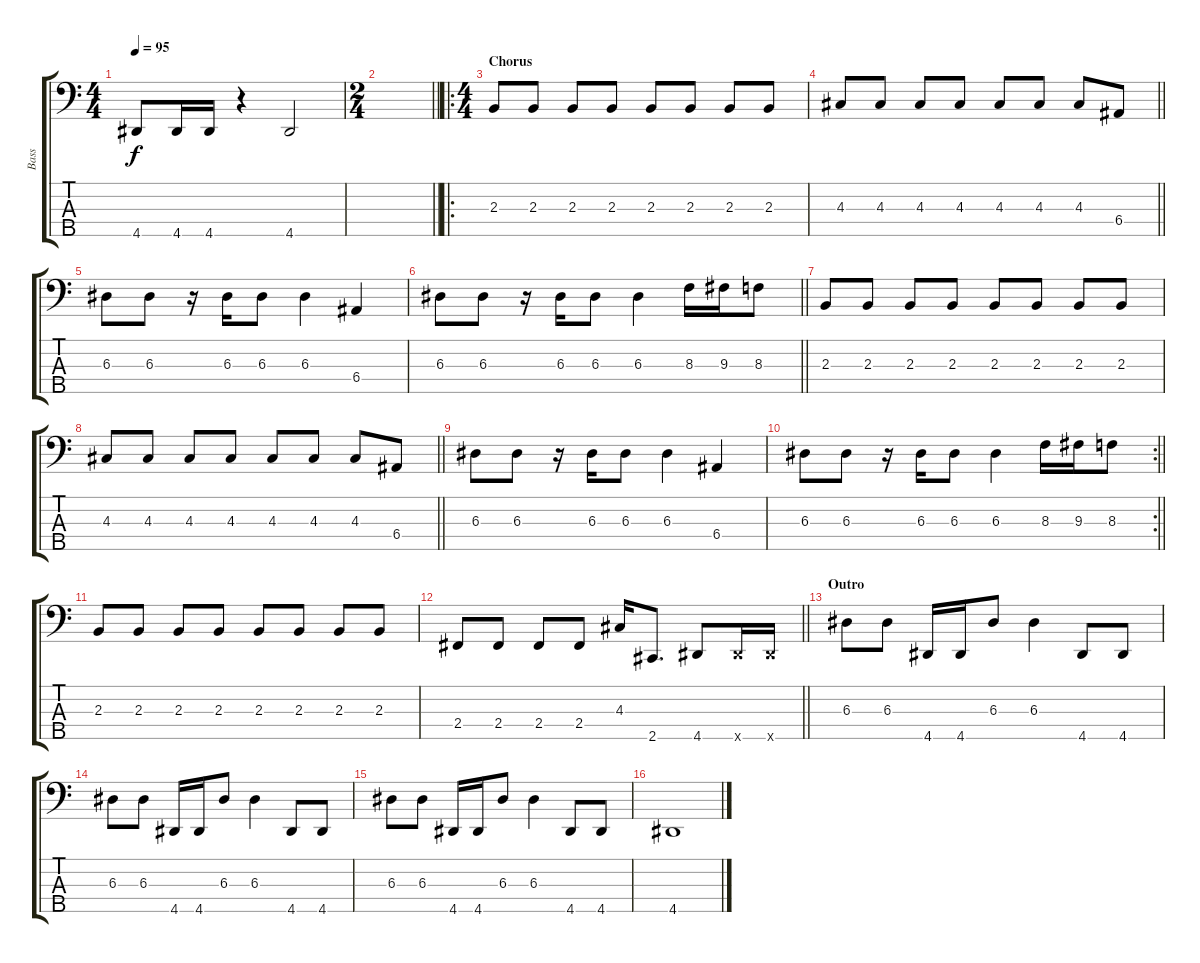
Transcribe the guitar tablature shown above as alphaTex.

\track ("Bass" "Bass") {instrument electricbassfinger}
\staff {score tabs}
\tuning (G2 D2 A1 E1 B0) {hide}
\ts (4 4)
\tempo 95
\clef f4
\ks c
4.5.8{dy f} 4.5.16 4.5.16 r.4 4.5.2 |
\ts (2 4)
\barLineRight lightlight
|
\ro
\ts (4 4)
\section ("" "Chorus")
2.3.8 2.3.8 2.3.8 2.3.8 2.3.8 2.3.8 2.3.8 2.3.8 |
\barLineRight lightlight
4.3.8 4.3.8 4.3.8 4.3.8 4.3.8 4.3.8 4.3.8 6.4.8 |
6.3.8 6.3.8 r.16 6.3.16 6.3.8 6.3.4 6.4.4 |
\barLineRight lightlight
6.3.8 6.3.8 r.16 6.3.16 6.3.8 6.3.4 8.3.16 9.3.16 8.3.8 |
2.3.8 2.3.8 2.3.8 2.3.8 2.3.8 2.3.8 2.3.8 2.3.8 |
\barLineRight lightlight
4.3.8 4.3.8 4.3.8 4.3.8 4.3.8 4.3.8 4.3.8 6.4.8 |
6.3.8 6.3.8 r.16 6.3.16 6.3.8 6.3.4 6.4.4 |
\rc 2
\barLineRight lightlight
6.3.8 6.3.8 r.16 6.3.16 6.3.8 6.3.4 8.3.16 9.3.16 8.3.8 |
2.3.8 2.3.8 2.3.8 2.3.8 2.3.8 2.3.8 2.3.8 2.3.8 |
\barLineRight lightlight
2.4.8 2.4.8 2.4.8 2.4.8 4.3.16 2.5.8{d} 4.5.8 4.5{x}.16 4.5{x}.16 |
\section ("" "Outro")
6.3.8 6.3.8 4.5.16 4.5.16 6.3.8 6.3.4 4.5.8 4.5.8 |
6.3.8 6.3.8 4.5.16 4.5.16 6.3.8 6.3.4 4.5.8 4.5.8 |
6.3.8 6.3.8 4.5.16 4.5.16 6.3.8 6.3.4 4.5.8 4.5.8 |
4.5.1
